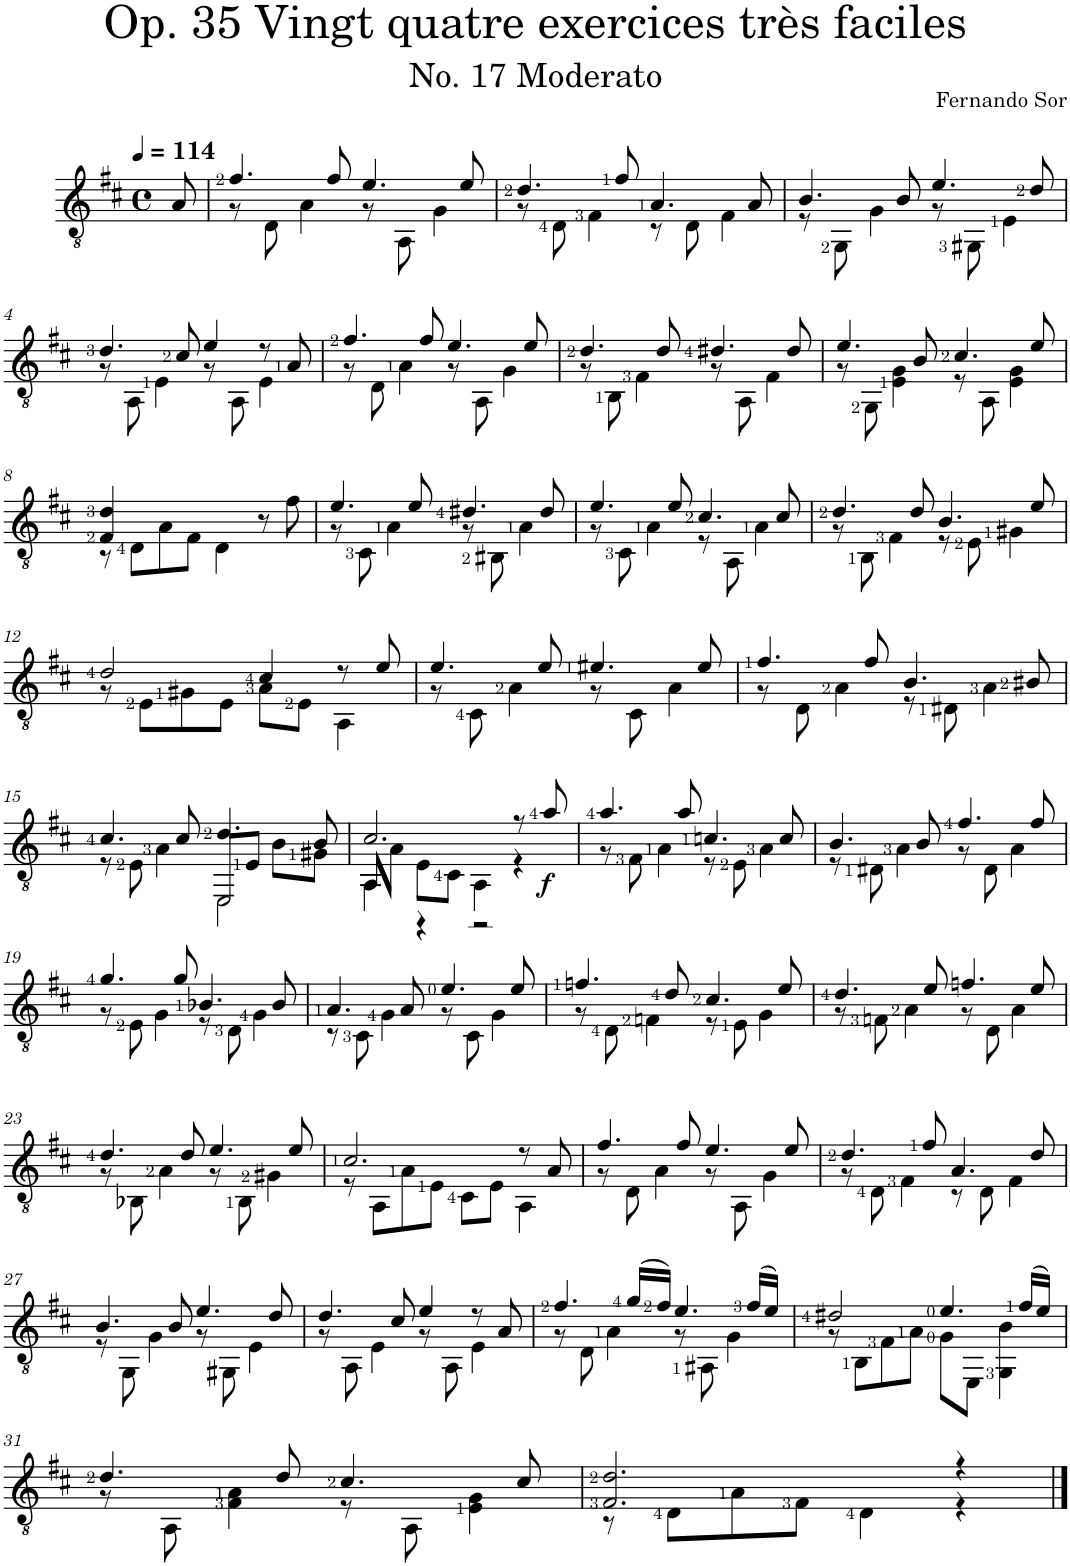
**kern	**dynam
*part1	*part1
*staff1	*staff1
*I"Classical Guitar	*
*clefGv2	*
*k[f#c#]	*
*D:	*
*M4/4	*
*met(c)	*
*MM114	*
=	=
8A/	.
=1	=1
*^	*
4.f#/	8r	.
.	8D\	.
.	4A\	.
8f#/	.	.
4.e/	8r	.
.	8AA\	.
.	4G\	.
8e/	.	.
=2	=2	=2
4.d/	8r	.
.	8D\	.
.	4F#\	.
8f#/	.	.
4.A/	8r	.
.	8D\	.
.	4F#\	.
8A/	.	.
=3	=3	=3
4.B/	8r	.
.	8GG\	.
.	4G\	.
8B/	.	.
4.e/	8r	.
.	8GG#X\	.
.	4E\	.
8d/	.	.
!!LO:LB:g=z	!!
=4	=4	=4
4.d/	8r	.
.	8AA\	.
.	4E\	.
8c#/	.	.
4e/	8r	.
.	8AA\	.
8r	4E\	.
8A/	.	.
=5	=5	=5
4.f#/	8r	.
.	8D\	.
.	4A\	.
8f#/	.	.
4.e/	8r	.
.	8AA\	.
.	4G\	.
8e/	.	.
=6	=6	=6
4.d/	8r	.
.	8BB\	.
.	4F#\	.
8d/	.	.
4.d#X/	8r	.
.	8AA\	.
.	4F#\	.
8d#/	.	.
=7	=7	=7
4.e/	8r	.
.	8GG\	.
.	4E\ 4G\	.
8B/	.	.
4.c#/	8r	.
.	8AA\	.
.	4E\ 4G\	.
8e/	.	.
!!LO:LB:g=z	!!
=8	=8	=8
4F#/ 4d/	8r	.
.	8D\L	.
2ryy	8A\	.
.	8F#\J	.
.	4D\	.
8r	4ryy	.
8f#\	.	.
=9	=9	=9
4.e/	8r	.
.	8C#\	.
.	4A\	.
8e/	.	.
4.d#X/	8r	.
.	8BB#X\	.
.	4A\	.
8d#/	.	.
=10	=10	=10
4.e/	8r	.
.	8C#\	.
.	4A\	.
8e/	.	.
4.c#/	8r	.
.	8AA\	.
.	4A\	.
8c#/	.	.
=11	=11	=11
4.d/	8r	.
.	8BB\	.
.	4F#\	.
8d/	.	.
4.B/	8r	.
.	8E\	.
.	4G#X\	.
8e/	.	.
!!LO:LB:g=z	!!
=12	=12	=12
2d/	8r	.
.	8E\L	.
.	8G#X\	.
.	8E\J	.
4c#/	8A\L	.
.	8E\J	.
8r	4AA\	.
8e/	.	.
=13	=13	=13
4.e/	8r	.
.	8C#\	.
.	4A\	.
8e/	.	.
4.e#X/	8r	.
.	8C#\	.
.	4A\	.
8e#/	.	.
=14	=14	=14
4.f#/	8r	.
.	8D\	.
.	4A\	.
8f#/	.	.
4.B/	8r	.
.	8D#X\	.
.	4A\	.
8B#X/	.	.
!!LO:LB:g=z	!!
=15	=15	=15
*	*^	*
4.c#/	8r	2ryy	.
.	8E\	.	.
.	4A\	.	.
8c#/	.	.	.
4.d/	8EE/L	2EE\	.
.	8E/J	.	.
.	8B\L	.	.
8B/	8G#X\J	.	.
=16	=16	=16	=16
2.c#/	8AA/L	4AA\	.
.	8A\J	.	.
.	8E\L	4r	.
.	8C#\J	.	.
.	4AA\	2r	.
8r	4r	.	.
!	!	!	!LO:DY:b
8a/	.	.	f
*	*v	*v	*
=17	=17	=17
4.a/	8r	.
.	8F#\	.
.	4A\	.
8a/	.	.
4.cn/	8r	.
.	8E\	.
.	4A\	.
8c/	.	.
=18	=18	=18
4.B/	8r	.
.	8D#X\	.
.	4A\	.
8B/	.	.
4.f#/	8r	.
.	8D#\	.
.	4A\	.
8f#/	.	.
!!LO:LB:g=z	!!
=19	=19	=19
4.g/	8r	.
.	8E\	.
.	4G\	.
8g/	.	.
4.B-X/	8r	.
.	8D\	.
.	4G\	.
8B-/	.	.
=20	=20	=20
4.A/	8r	.
.	8C#\	.
.	4G\	.
8A/	.	.
4.e/	8r	.
.	8C#\	.
.	4G\	.
8e/	.	.
=21	=21	=21
4.fn/	8r	.
.	8D\	.
.	4Fn\	.
8d/	.	.
4.c#/	8r	.
.	8E\	.
.	4G\	.
8e/	.	.
=22	=22	=22
4.d/	8r	.
.	8Fn\	.
.	4A\	.
8e/	.	.
4.fn/	8r	.
.	8D\	.
.	4A\	.
8e/	.	.
!!LO:LB:g=z	!!
=23	=23	=23
4.d/	8r	.
.	8BB-X\	.
.	4A\	.
8d/	.	.
4.e/	8r	.
.	8BB-\	.
.	4G#X\	.
8e/	.	.
=24	=24	=24
2.c#/	8r	.
.	8AA\L	.
.	8A\	.
.	8E\J	.
.	8C#\L	.
.	8E\J	.
8r	4AA\	.
8A/	.	.
=25	=25	=25
4.f#/	8r	.
.	8D\	.
.	4A\	.
8f#/	.	.
4.e/	8r	.
.	8AA\	.
.	4G\	.
8e/	.	.
=26	=26	=26
4.d/	8r	.
.	8D\	.
.	4F#\	.
8f#/	.	.
4.A/	8r	.
.	8D\	.
.	4F#\	.
8d/	.	.
!!LO:LB:g=z	!!
=27	=27	=27
4.B/	8r	.
.	8GG\	.
.	4G\	.
8B/	.	.
4.e/	8r	.
.	8GG#X\	.
.	4E\	.
8d/	.	.
=28	=28	=28
4.d/	8r	.
.	8AA\	.
.	4E\	.
8c#/	.	.
4e/	8r	.
.	8AA\	.
8r	4E\	.
8A/	.	.
=29	=29	=29
4.f#/	8r	.
.	8D\	.
.	4A\	.
(>16g/LL	.	.
16f#/JJ)	.	.
4.e/	8r	.
.	8AA#X\	.
.	4G\	.
(>16f#/LL	.	.
16e/JJ)	.	.
=30	=30	=30
2d#X/	8r	.
.	8BB\L	.
.	8F#\	.
.	8A\J	.
4.e/	8G\L	.
.	8EE\J	.
.	4GG\ 4B\	.
(>16f#/LL	.	.
16e/JJ)	.	.
!!LO:LB:g=z	!!
=31	=31	=31
4.d/	8r	.
.	8AA\	.
.	4F#\ 4A\	.
8d/	.	.
4.c#/	8r	.
.	8AA\	.
.	4E\ 4G\	.
8c#/	.	.
=32	=32	=32
2.F#/ 2.d/	8r	.
.	8D\L	.
.	8A\	.
.	8F#\J	.
.	4D\	.
4r	4r	.
*v	*v	*
==	==
*-	*-
